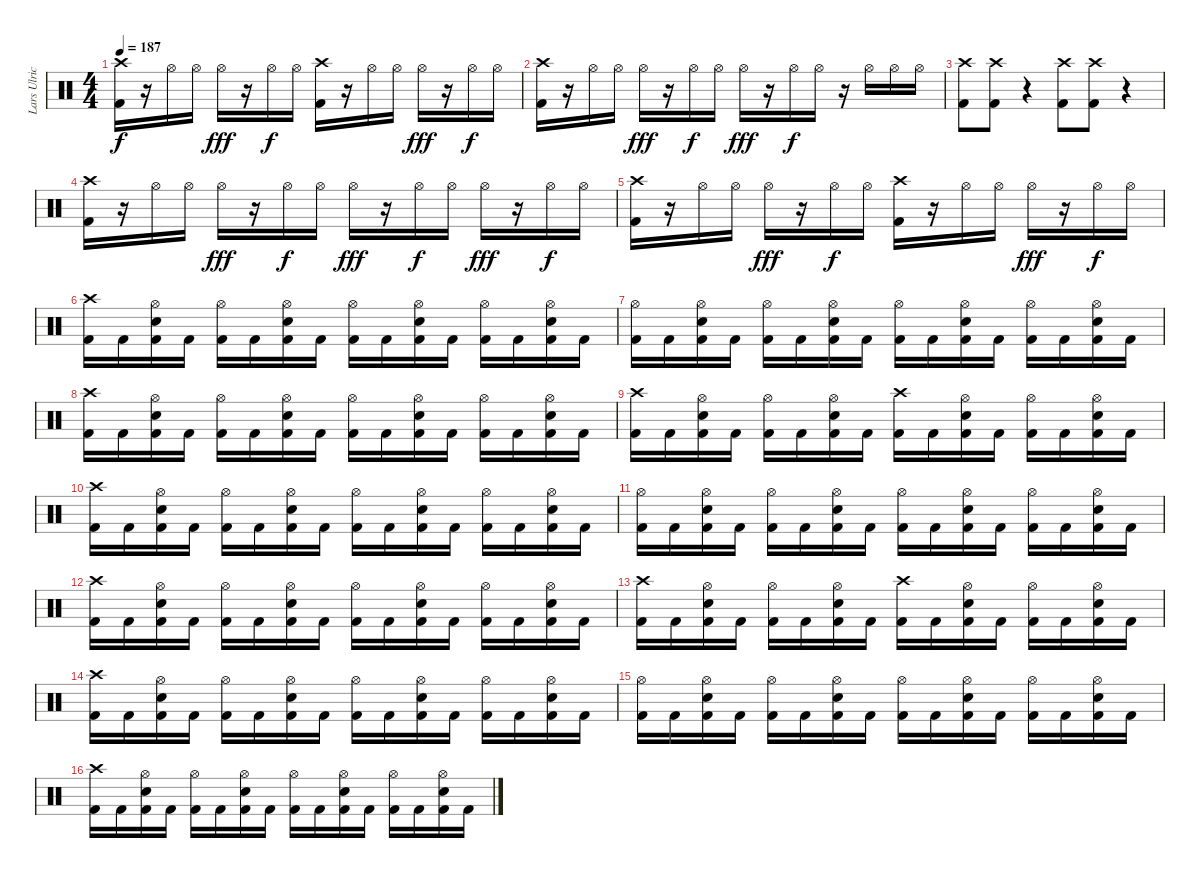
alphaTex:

\track ("Lars Ulrich" "Lars Ulric") {instrument percussion}
\staff {score}
\articulation defaults
\ts (4 4)
\tempo 187
\clef neutral
\ks c
("Crash high (hit)" "Kick (hit) 2").16{dy f} r.16 "Hi-Hat (open)".16 "Hi-Hat (open)".16 "Hi-Hat (open)".16{dy fff} r.16 "Hi-Hat (open)".16{dy f} "Hi-Hat (open)".16 ("Crash high (hit)" "Kick (hit) 2").16 r.16 "Hi-Hat (open)".16 "Hi-Hat (open)".16 "Hi-Hat (open)".16{dy fff} r.16 "Hi-Hat (open)".16{dy f} "Hi-Hat (open)".16 |
("Crash high (hit)" "Kick (hit) 2").16 r.16 "Hi-Hat (open)".16 "Hi-Hat (open)".16 "Hi-Hat (open)".16{dy fff} r.16 "Hi-Hat (open)".16{dy f} "Hi-Hat (open)".16 "Hi-Hat (open)".16{dy fff} r.16 "Hi-Hat (open)".16{dy f} "Hi-Hat (open)".16 r.16 "Hi-Hat (open)".16 "Hi-Hat (open)".16 "Hi-Hat (open)".16 |
("Crash high (hit)" "Kick (hit) 2").8 ("Crash high (hit)" "Kick (hit) 2").8 r.4 ("Crash high (hit)" "Kick (hit) 2").8 ("Crash high (hit)" "Kick (hit) 2").8 r.4 |
("Crash high (hit)" "Kick (hit) 2").16 r.16 "Hi-Hat (open)".16 "Hi-Hat (open)".16 "Hi-Hat (open)".16{dy fff} r.16 "Hi-Hat (open)".16{dy f} "Hi-Hat (open)".16 "Hi-Hat (open)".16{dy fff} r.16 "Hi-Hat (open)".16{dy f} "Hi-Hat (open)".16 "Hi-Hat (open)".16{dy fff} r.16 "Hi-Hat (open)".16{dy f} "Hi-Hat (open)".16 |
("Crash high (hit)" "Kick (hit) 2").16 r.16 "Hi-Hat (open)".16 "Hi-Hat (open)".16 "Hi-Hat (open)".16{dy fff} r.16 "Hi-Hat (open)".16{dy f} "Hi-Hat (open)".16 ("Crash high (hit)" "Kick (hit) 2").16 r.16 "Hi-Hat (open)".16 "Hi-Hat (open)".16 "Hi-Hat (open)".16{dy fff} r.16 "Hi-Hat (open)".16{dy f} "Hi-Hat (open)".16 |
("Crash high (hit)" "Kick (hit) 2").16 "Kick (hit) 2".16 ("Hi-Hat (open)" "Electric Snare (hit)" "Kick (hit) 2").16 "Kick (hit) 2".16 ("Hi-Hat (open)" "Kick (hit) 2").16 "Kick (hit) 2".16 ("Hi-Hat (open)" "Electric Snare (hit)" "Kick (hit) 2").16 "Kick (hit) 2".16 ("Hi-Hat (open)" "Kick (hit) 2").16 "Kick (hit) 2".16 ("Hi-Hat (open)" "Electric Snare (hit)" "Kick (hit) 2").16 "Kick (hit) 2".16 ("Hi-Hat (open)" "Kick (hit) 2").16 "Kick (hit) 2".16 ("Hi-Hat (open)" "Electric Snare (hit)" "Kick (hit) 2").16 "Kick (hit) 2".16 |
("Hi-Hat (open)" "Kick (hit) 2").16 "Kick (hit) 2".16 ("Hi-Hat (open)" "Electric Snare (hit)" "Kick (hit) 2").16 "Kick (hit) 2".16 ("Hi-Hat (open)" "Kick (hit) 2").16 "Kick (hit) 2".16 ("Hi-Hat (open)" "Electric Snare (hit)" "Kick (hit) 2").16 "Kick (hit) 2".16 ("Hi-Hat (open)" "Kick (hit) 2").16 "Kick (hit) 2".16 ("Hi-Hat (open)" "Electric Snare (hit)" "Kick (hit) 2").16 "Kick (hit) 2".16 ("Hi-Hat (open)" "Kick (hit) 2").16 "Kick (hit) 2".16 ("Hi-Hat (open)" "Electric Snare (hit)" "Kick (hit) 2").16 "Kick (hit) 2".16 |
("Crash high (hit)" "Kick (hit) 2").16 "Kick (hit) 2".16 ("Hi-Hat (open)" "Electric Snare (hit)" "Kick (hit) 2").16 "Kick (hit) 2".16 ("Hi-Hat (open)" "Kick (hit) 2").16 "Kick (hit) 2".16 ("Hi-Hat (open)" "Electric Snare (hit)" "Kick (hit) 2").16 "Kick (hit) 2".16 ("Hi-Hat (open)" "Kick (hit) 2").16 "Kick (hit) 2".16 ("Hi-Hat (open)" "Electric Snare (hit)" "Kick (hit) 2").16 "Kick (hit) 2".16 ("Hi-Hat (open)" "Kick (hit) 2").16 "Kick (hit) 2".16 ("Hi-Hat (open)" "Electric Snare (hit)" "Kick (hit) 2").16 "Kick (hit) 2".16 |
("Crash high (hit)" "Kick (hit) 2").16 "Kick (hit) 2".16 ("Hi-Hat (open)" "Electric Snare (hit)" "Kick (hit) 2").16 "Kick (hit) 2".16 ("Hi-Hat (open)" "Kick (hit) 2").16 "Kick (hit) 2".16 ("Hi-Hat (open)" "Electric Snare (hit)" "Kick (hit) 2").16 "Kick (hit) 2".16 ("Crash high (hit)" "Kick (hit) 2").16 "Kick (hit) 2".16 ("Hi-Hat (open)" "Electric Snare (hit)" "Kick (hit) 2").16 "Kick (hit) 2".16 ("Hi-Hat (open)" "Kick (hit) 2").16 "Kick (hit) 2".16 ("Hi-Hat (open)" "Electric Snare (hit)" "Kick (hit) 2").16 "Kick (hit) 2".16 |
("Crash high (hit)" "Kick (hit) 2").16 "Kick (hit) 2".16 ("Hi-Hat (open)" "Electric Snare (hit)" "Kick (hit) 2").16 "Kick (hit) 2".16 ("Hi-Hat (open)" "Kick (hit) 2").16 "Kick (hit) 2".16 ("Hi-Hat (open)" "Electric Snare (hit)" "Kick (hit) 2").16 "Kick (hit) 2".16 ("Hi-Hat (open)" "Kick (hit) 2").16 "Kick (hit) 2".16 ("Hi-Hat (open)" "Electric Snare (hit)" "Kick (hit) 2").16 "Kick (hit) 2".16 ("Hi-Hat (open)" "Kick (hit) 2").16 "Kick (hit) 2".16 ("Hi-Hat (open)" "Electric Snare (hit)" "Kick (hit) 2").16 "Kick (hit) 2".16 |
("Hi-Hat (open)" "Kick (hit) 2").16 "Kick (hit) 2".16 ("Hi-Hat (open)" "Electric Snare (hit)" "Kick (hit) 2").16 "Kick (hit) 2".16 ("Hi-Hat (open)" "Kick (hit) 2").16 "Kick (hit) 2".16 ("Hi-Hat (open)" "Electric Snare (hit)" "Kick (hit) 2").16 "Kick (hit) 2".16 ("Hi-Hat (open)" "Kick (hit) 2").16 "Kick (hit) 2".16 ("Hi-Hat (open)" "Electric Snare (hit)" "Kick (hit) 2").16 "Kick (hit) 2".16 ("Hi-Hat (open)" "Kick (hit) 2").16 "Kick (hit) 2".16 ("Hi-Hat (open)" "Electric Snare (hit)" "Kick (hit) 2").16 "Kick (hit) 2".16 |
("Crash high (hit)" "Kick (hit) 2").16 "Kick (hit) 2".16 ("Hi-Hat (open)" "Electric Snare (hit)" "Kick (hit) 2").16 "Kick (hit) 2".16 ("Hi-Hat (open)" "Kick (hit) 2").16 "Kick (hit) 2".16 ("Hi-Hat (open)" "Electric Snare (hit)" "Kick (hit) 2").16 "Kick (hit) 2".16 ("Hi-Hat (open)" "Kick (hit) 2").16 "Kick (hit) 2".16 ("Hi-Hat (open)" "Electric Snare (hit)" "Kick (hit) 2").16 "Kick (hit) 2".16 ("Hi-Hat (open)" "Kick (hit) 2").16 "Kick (hit) 2".16 ("Hi-Hat (open)" "Electric Snare (hit)" "Kick (hit) 2").16 "Kick (hit) 2".16 |
("Crash high (hit)" "Kick (hit) 2").16 "Kick (hit) 2".16 ("Hi-Hat (open)" "Electric Snare (hit)" "Kick (hit) 2").16 "Kick (hit) 2".16 ("Hi-Hat (open)" "Kick (hit) 2").16 "Kick (hit) 2".16 ("Hi-Hat (open)" "Electric Snare (hit)" "Kick (hit) 2").16 "Kick (hit) 2".16 ("Crash high (hit)" "Kick (hit) 2").16 "Kick (hit) 2".16 ("Hi-Hat (open)" "Electric Snare (hit)" "Kick (hit) 2").16 "Kick (hit) 2".16 ("Hi-Hat (open)" "Kick (hit) 2").16 "Kick (hit) 2".16 ("Hi-Hat (open)" "Electric Snare (hit)" "Kick (hit) 2").16 "Kick (hit) 2".16 |
("Crash high (hit)" "Kick (hit) 2").16 "Kick (hit) 2".16 ("Hi-Hat (open)" "Electric Snare (hit)" "Kick (hit) 2").16 "Kick (hit) 2".16 ("Hi-Hat (open)" "Kick (hit) 2").16 "Kick (hit) 2".16 ("Hi-Hat (open)" "Electric Snare (hit)" "Kick (hit) 2").16 "Kick (hit) 2".16 ("Hi-Hat (open)" "Kick (hit) 2").16 "Kick (hit) 2".16 ("Hi-Hat (open)" "Electric Snare (hit)" "Kick (hit) 2").16 "Kick (hit) 2".16 ("Hi-Hat (open)" "Kick (hit) 2").16 "Kick (hit) 2".16 ("Hi-Hat (open)" "Electric Snare (hit)" "Kick (hit) 2").16 "Kick (hit) 2".16 |
("Hi-Hat (open)" "Kick (hit) 2").16 "Kick (hit) 2".16 ("Hi-Hat (open)" "Electric Snare (hit)" "Kick (hit) 2").16 "Kick (hit) 2".16 ("Hi-Hat (open)" "Kick (hit) 2").16 "Kick (hit) 2".16 ("Hi-Hat (open)" "Electric Snare (hit)" "Kick (hit) 2").16 "Kick (hit) 2".16 ("Hi-Hat (open)" "Kick (hit) 2").16 "Kick (hit) 2".16 ("Hi-Hat (open)" "Electric Snare (hit)" "Kick (hit) 2").16 "Kick (hit) 2".16 ("Hi-Hat (open)" "Kick (hit) 2").16 "Kick (hit) 2".16 ("Hi-Hat (open)" "Electric Snare (hit)" "Kick (hit) 2").16 "Kick (hit) 2".16 |
("Crash high (hit)" "Kick (hit) 2").16 "Kick (hit) 2".16 ("Hi-Hat (open)" "Electric Snare (hit)" "Kick (hit) 2").16 "Kick (hit) 2".16 ("Hi-Hat (open)" "Kick (hit) 2").16 "Kick (hit) 2".16 ("Hi-Hat (open)" "Electric Snare (hit)" "Kick (hit) 2").16 "Kick (hit) 2".16 ("Hi-Hat (open)" "Kick (hit) 2").16 "Kick (hit) 2".16 ("Hi-Hat (open)" "Electric Snare (hit)" "Kick (hit) 2").16 "Kick (hit) 2".16 ("Hi-Hat (open)" "Kick (hit) 2").16 "Kick (hit) 2".16 ("Hi-Hat (open)" "Electric Snare (hit)" "Kick (hit) 2").16 "Kick (hit) 2".16
